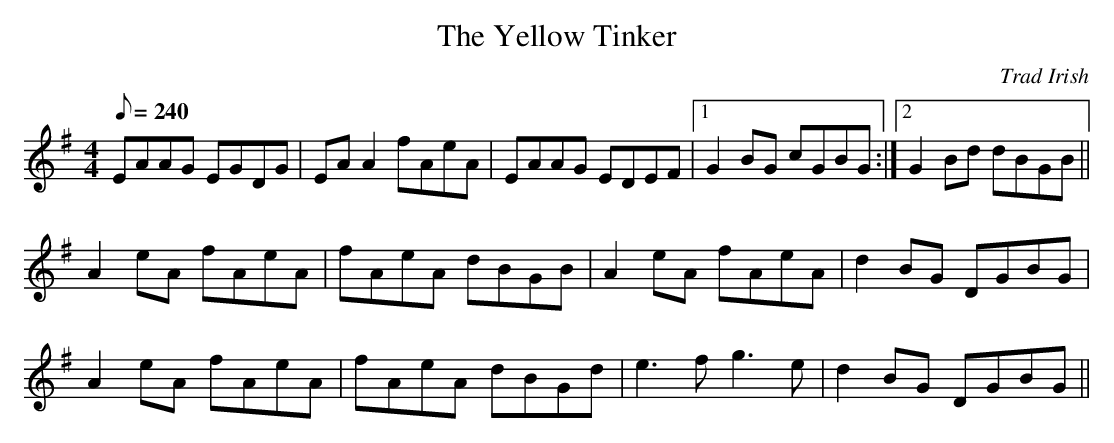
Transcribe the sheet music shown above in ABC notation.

X:1
T:The Yellow Tinker
M:4/4
L:1/8
Q:240
C:Trad Irish
K:A Dor
EAAG EGDG|EAA2 fAeA|EAAG EDEF|1 G2 BG cGBG:|2 G2Bd dBGB||!
A2eA fAeA|fAeA dBGB|A2eA fAeA|d2BG DGBG|!
A2eA fAeA|fAeA dBGd|e3f g3e|d2 BG DGBG||
